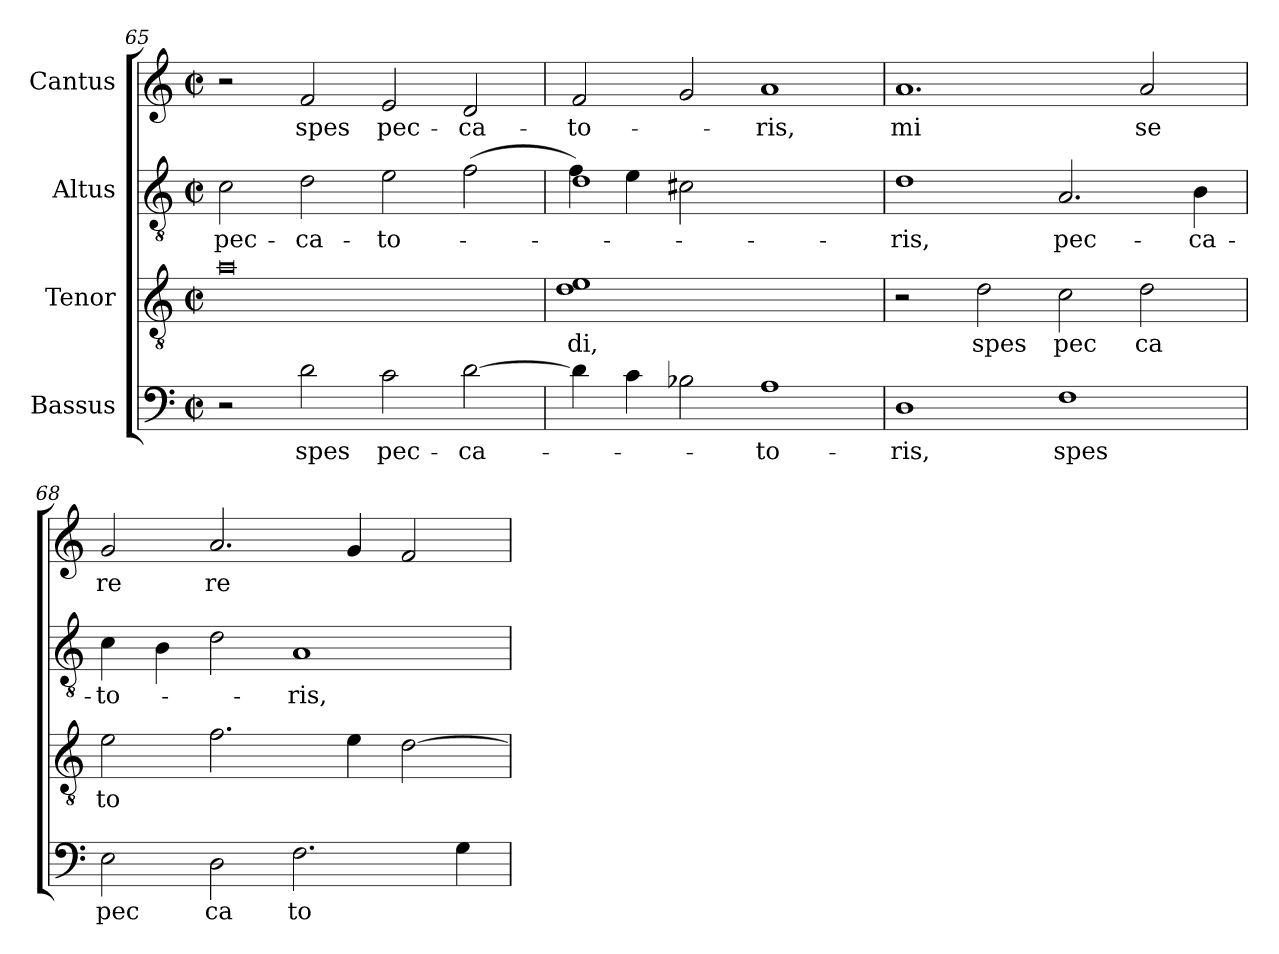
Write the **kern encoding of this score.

**kern	**text	**kern	**text	**kern	**text	**kern	**text
*part4	*part4	*part3	*part3	*part2	*part2	*part1	*part1
*staff4	*staff4	*staff3	*staff3	*staff2	*staff2	*staff1	*staff1
*I"Bassus	*	*I"Tenor	*	*I"Altus	*	*I"Cantus	*
*clefF4	*	*clefGv2	*	*clefGv2	*	*clefG2	*
*	*	*	*	*	*	*k[]	*
*	*	*	*	*	*	*C:	*
*M2/2	*	*M2/2	*	*M2/2	*	*M2/2	*
*met(c|)	*	*met(c|)	*	*met(c|)	*	*met(c|)	*
=65	=65	=65	=65	=65	=65	=65	=65
!	!	!	!	!	!LO:LY:b:cj	!	!
2r	.	0a	.	2c\	pec-	2r	.
!	!LO:LY:b:cj	!	!	!	!LO:LY:b:cj	!	!LO:LY:b:cj
2d\	spes	.	.	2d\	-ca-	2f/	spes
!	!LO:LY:b:cj	!	!	!	!LO:LY:b:cj	!	!LO:LY:b:cj
2c\	pec-	.	.	2e\	-to-	2e/	pec-
!	!LO:LY:b:cj	!	!	!	!	!	!LO:LY:b:cj
[>2d\	-ca-	.	.	(>2f\	.	2d/	-ca-
=66	=66	=66	=66	=66	=66	=66	=66
!	!	!	!LO:LY:b:cj	!	!	!	!LO:LY:b:cj
*	*	*	*	*^	*	*	*
4d\]	.	1d 1e	-di,	1d	4f\)	.	2f/	-to-
4c\	.	.	.	.	4e\	.	.	.
2B-\	.	.	.	.	2c#\	.	2g/	.
!	!LO:LY:b:cj	!	!	!	!	!	!	!LO:LY:b:cj
1A	-to-	1ryy	.	1ryy	1ryy	.	1a	-ris,
!!LO:LB:g=z
=67	=67	=67	=67	=67	=67	=67	=67	=67
!	!LO:LY:b:cj	!	!	!	!	!LO:LY:b:cj	!	!LO:LY:b:cj
*	*	*	*	*v	*v	*	*	*
1D	-ris,	2r	.	1d	-ris,	1.a	mi
!	!	!	!LO:LY:b:cj	!	!	!	!
.	.	2d\	spes	.	.	.	.
!	!LO:LY:b:cj	!	!LO:LY:b:cj	!	!LO:LY:b:cj	!	!
1F	spes	2c\	pec	2.A/	pec-	.	.
!	!	!	!LO:LY:b:cj	!	!	!	!LO:LY:b:cj
.	.	2d\	ca	.	.	2a/	se
!	!	!	!	!	!LO:LY:b:cj	!	!
.	.	.	.	4B\	-ca-	.	.
=68	=68	=68	=68	=68	=68	=68	=68
!	!LO:LY:b:cj	!	!LO:LY:b:cj	!	!LO:LY:b:cj	!	!LO:LY:b:cj
2E\	pec	2e\	to	4c\	-to-	2g/	re
.	.	.	.	4B\	.	.	.
!	!LO:LY:b:cj	!	!	!	!	!	!LO:LY:b:cj
2D\	ca	2.f\	.	2d\	.	2.a/	re
!	!LO:LY:b:cj	!	!	!	!LO:LY:b:cj	!	!
2.F\	to	.	.	1A	-ris,	.	.
.	.	4e\	.	.	.	4g/	.
.	.	[>2d\	.	.	.	2f/	.
4G\	.	.	.	.	.	.	.
=	=	=	=	=	=	=	=
*-	*-	*-	*-	*-	*-	*-	*-
